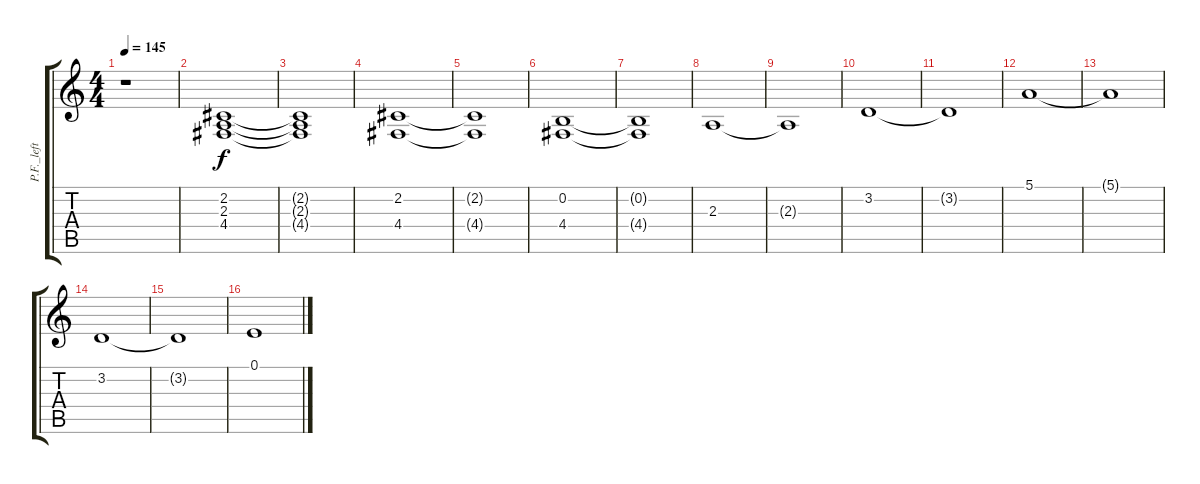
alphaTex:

\track ("P.F._left" "P.F._left") {instrument acousticgrandpiano}
\staff {score tabs}
\tuning (E4 B3 G3 D3 A2 E2) {hide}
\ts (4 4)
\tempo 145
\clef g2
\ks c
r.1{dy f} |
(2.2 2.3 4.4).1 |
(2.2{t} 2.3{t} 4.4{t}).1 |
(2.2 4.4).1 |
(2.2{t} 4.4{t}).1 |
(0.2 4.4).1 |
(0.2{t} 4.4{t}).1 |
2.3.1 |
2.3{t}.1 |
3.2.1 |
3.2{t}.1 |
5.1.1 |
5.1{t}.1 |
3.2.1 |
3.2{t}.1 |
0.1.1
